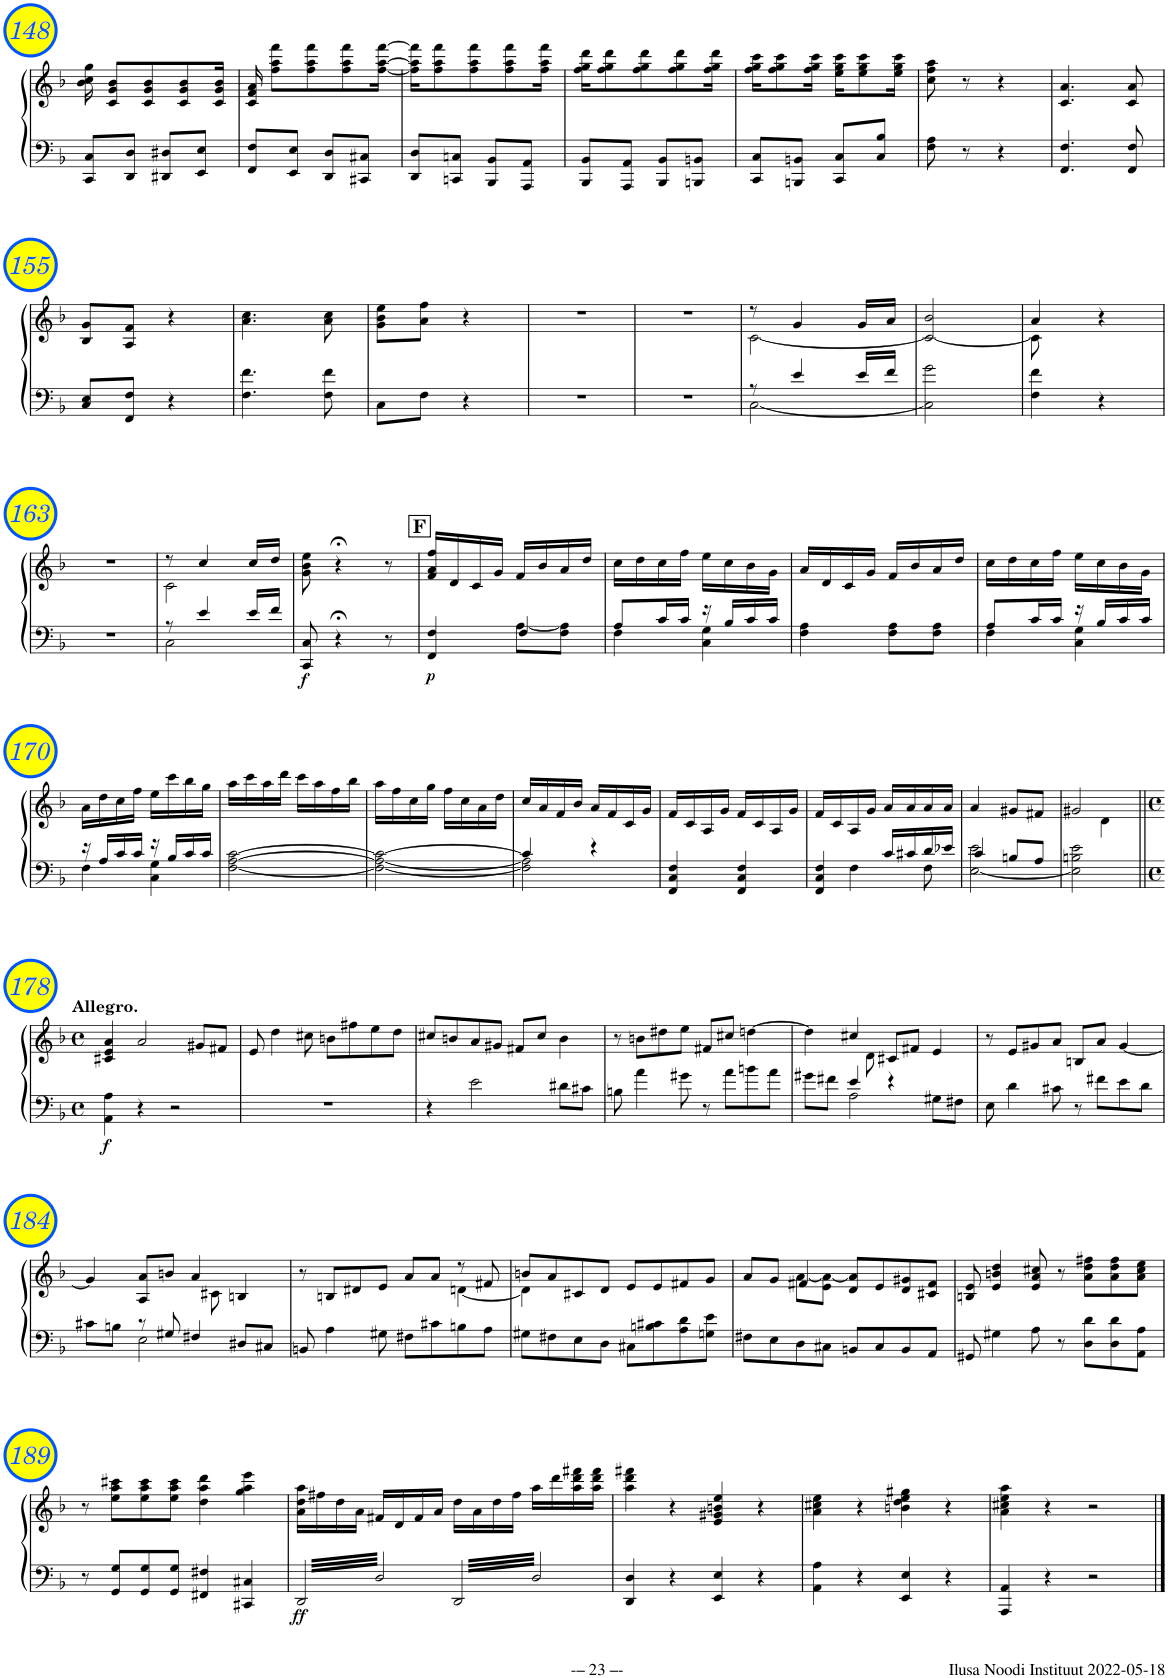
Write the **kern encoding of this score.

**kern	**kern	**dynam
*part1	*part1	*part1
*staff2	*staff1	*staff1/2
*I"Piano	*	*
*I'Pno	*	*
!!LO:PB:g=z
*clefF4	*clefF4	*
*k[b-]	*k[b-]	*
*M2/4	*M2/4	*
=148	=148	=148
8CC/ 8C/L	16b-\ 16cc\ 16gg\	.
.	8c/ 8g/ 8b-/L	.
8DD/ 8D/J	.	.
.	8c/ 8g/ 8b-/	.
8DD#X/ 8D#X/L	.	.
.	8c/ 8g/ 8b-/	.
8EE/ 8E/J	.	.
.	16c/ 16g/ 16b-/Jk	.
=149	=149	=149
8FF/ 8F/L	16c/ 16f/ 16a/	.
.	8ff\ 8aa\ 8fff\L	.
8EE/ 8E/J	.	.
.	8ff\ 8aa\ 8fff\	.
8DD/ 8D/L	.	.
.	8ff\ 8aa\ 8fff\	.
8CC#X/ 8C#X/J	.	.
.	[16ff\ [16aa\ [16fff\Jk	.
=150	=150	=150
8DD/ 8D/L	16ff\] 16aa\] 16fff\]KL	.
.	8ff\ 8aa\ 8fff\	.
8CCn/ 8Cn/J	.	.
.	8ff\ 8aa\ 8fff\	.
8BBB-/ 8BB-/L	.	.
.	8ff\ 8aa\ 8fff\	.
8AAA/ 8AA/J	.	.
.	16ff\ 16aa\ 16fff\Jk	.
=151	=151	=151
8BBB-/ 8BB-/L	16ff\ 16gg\ 16ddd\KL	.
.	8ff\ 8gg\ 8ddd\	.
8AAA/ 8AA/J	.	.
.	8ff\ 8gg\ 8ddd\	.
8BBB-/ 8BB-/L	.	.
.	8ff\ 8gg\ 8ddd\	.
8BBBn/ 8BBn/J	.	.
.	16ff\ 16gg\ 16ddd\Jk	.
=152	=152	=152
8CC/ 8C/L	16ff\ 16gg\ 16ccc\KL	.
.	8ff\ 8gg\ 8ccc\	.
8BBBn/ 8BBn/J	.	.
.	16ff\ 16gg\ 16ccc\Jk	.
8CC/ 8C/L	16ee\ 16gg\ 16ccc\KL	.
.	8ee\ 8gg\ 8ccc\	.
8C/ 8B-/J	.	.
.	16ee\ 16gg\ 16ccc\Jk	.
=153	=153	=153
8F\ 8A\	8cc\ 8ff\ 8aa\	.
8r	8r	.
4r	4r	.
=154	=154	=154
4.FF/ 4.F/	4.c/ 4.a/	.
8FF/ 8F/	8c/ 8a/	.
!!LO:LB:g=z
=155	=155	=155
8C/ 8E/L	8B-/ 8g/L	.
8FF/ 8F/J	8A/ 8f/J	.
4r	4r	.
=156	=156	=156
4.F\ 4.f\	4.a\ 4.cc\	.
8F\ 8f\	8a\ 8cc\	.
=157	=157	=157
8C\L	8g\ 8b-\ 8ee\L	.
8F\J	8a\ 8ff\J	.
4r	4r	.
=158	=158	=158
2r	2r	.
=159	=159	=159
2r	2r	.
=160	=160	=160
*^	*^	*
8r	[2C\	8r	[2c\	.
4e/	.	4g/	.	.
16e/LL	.	16g/LL	.	.
16f/JJ	.	16a/JJ	.	.
*v	*v	*	*	*
*	*v	*v	*
=161	=161	=161
2C\] 2g\	2c/_ 2b-/	.
=162	=162	=162
*	*^	*
4F\ 4f\	4a/	8c\]	.
.	.	4.ryy	.
4r	4r	.	.
*	*v	*v	*
!!LO:LB:g=z
=163	=163	=163
2r	2r	.
=164	=164	=164
*^	*^	*
8r	2C\	8r	2c\	.
4e/	.	4cc/	.	.
16e/LL	.	16cc/LL	.	.
16f/JJ	.	16dd/JJ	.	.
*v	*v	*	*	*
*	*v	*v	*
=165	=165	=165
!	!	!LO:DY:b=2
8CC/ 8C/	8g\ 8b-\ 8ee\	f
4r;<	4r;<	.
8r	8r	.
!!LO:REH:place=s1:a:B:cj:fs=14:t=F
=166	=166	=166
*^	*	*
!	!	!	!LO:DY:b=2
4FF/ 4F/	4ryy	16f/ 16a/ 16ff/LL	p
.	.	16d/	.
.	.	16c/	.
.	.	16g/JJ	.
4F/	[8A\L	16f/LL	.
.	.	16b-/	.
.	8F\ 8A\]J	16a/	.
.	.	16dd/JJ	.
=167	=167	=167	=167
8A/L	4F\	16cc\LL	.
.	.	16dd\	.
16c/L	.	16cc\	.
16c/JJ	.	16ff\JJ	.
16r	4C\ 4G\	16ee\LL	.
16B-/LL	.	16cc\	.
16c/	.	16b-\	.
16c/JJ	.	16g\JJ	.
*v	*v	*	*
=168	=168	=168
4F\ 4A\	16a/LL	.
.	16d/	.
.	16c/	.
.	16g/JJ	.
8F\ 8A\L	16f/LL	.
.	16b-/	.
8F\ 8A\J	16a/	.
.	16dd/JJ	.
=169	=169	=169
*^	*	*
8A/L	4F\	16cc\LL	.
.	.	16dd\	.
16c/L	.	16cc\	.
16c/JJ	.	16ff\JJ	.
16r	4C\ 4G\	16ee\LL	.
16B-/LL	.	16cc\	.
16c/	.	16b-\	.
16c/JJ	.	16g\JJ	.
!!LO:LB:g=z
=170	=170	=170	=170
16r	4F\	16a\LL	.
16A/LL	.	16dd\	.
16c/	.	16cc\	.
16c/JJ	.	16ff\JJ	.
16r	4C\ 4G\	16ee\LL	.
16B-/LL	.	16ccc\	.
16c/	.	16bb-\	.
16c/JJ	.	16gg\JJ	.
*v	*v	*	*
=171	=171	=171
[2F\ [2A\ [2c\	16aa\LL	.
.	16ccc\	.
.	16aa\	.
.	16ddd\JJ	.
.	16ccc\LL	.
.	16aa\	.
.	16ff\	.
.	16bb-\JJ	.
=172	=172	=172
2F\_ 2A\_ 2c\_	16aa\LL	.
.	16ff\	.
.	16cc\	.
.	16gg\JJ	.
.	16ff\LL	.
.	16cc\	.
.	16a\	.
.	16dd\JJ	.
=173	=173	=173
*^	*	*
4c/]	2F\] 2A\]	16cc/LL	.
.	.	16a/	.
.	.	16f/	.
.	.	16b-/JJ	.
4r	.	16a/LL	.
.	.	16f/	.
.	.	16c/	.
.	.	16g/JJ	.
*v	*v	*	*
=174	=174	=174
4FF/ 4C/ 4F/	16f/LL	.
.	16c/	.
.	16A/	.
.	16g/JJ	.
4FF/ 4C/ 4F/	16f/LL	.
.	16c/	.
.	16A/	.
.	16g/JJ	.
=175	=175	=175
*^	*	*
4FF/ 4C/ 4F/	8ryy	16f/LL	.
.	.	16c/	.
.	4F\	16A/	.
.	.	16g/JJ	.
16c/LL	.	16a/LL	.
16c#X/	.	16a/	.
16d/	8F\	16a/	.
16e-X/JJ	.	16a/JJ	.
=176	=176	=176	=176
4c/	[2E\ 2e\	4a/	.
8Bn/L	.	8g#X/L	.
8A/J	.	8f#X/J	.
*v	*v	*	*
=177	=177	=177
*	*^	*
2E\] 2Bn\ 2e\	2g#X/	4ryy	.
.	.	4d\	.
*	*v	*v	*
!!LO:LB:g=z
=178||	=178||	=178||
*M4/4	*M4/4	*
*met(c)	*met(c)	*
*	*^	*
!	!LO:TX:a:B:t=Allegro.	!	!
!	!	!	!LO:DY:b=2
*	*v	*v	*
4AA\ 4A\	4c#X/ 4e/ 4a/	f
4r	2a/	.
2r	.	.
.	8g#X/L	.
.	8f#X/J	.
=179	=179	=179
1r	8e/	.
.	4dd\	.
.	8cc#X\	.
.	8bn\L	.
.	8ff#X\	.
.	8ee\	.
.	8dd\J	.
=180	=180	=180
4r	8cc#X/L	.
.	8bn/	.
2e\	8a/	.
.	8g#X/J	.
.	8f#X/L	.
.	8cc#/J	.
8d#X\L	4b\	.
8c#X\J	.	.
=181	=181	=181
8Bn\	8r	.
4a\	8bn\L	.
.	8dd#X\	.
8g#X\	8ee\J	.
8r	8f#X/L	.
8a\L	8cc#X/J	.
8bn\	[4ddn\	.
8a\J	.	.
=182	=182	=182
*^	*^	*
8g#X\L	4ryy	4dd\]	4.ryy	.
8f#X\J	.	.	.	.
4e/	2A\	4cc#X/	.	.
.	.	.	8d\	.
4r	.	8c#X/L	2ryy	.
.	.	8f#X/J	.	.
8G#X\L	4ryy	4e/	.	.
8F#X\J	.	.	.	.
*v	*v	*	*	*
*	*v	*v	*
=183	=183	=183
8E\	8r	.
4d\	8e/L	.
.	8g#X/	.
8c#X\	8a/J	.
8r	8Bn/L	.
8f#X\L	8a/J	.
8e\	[4g#/	.
8d\J	.	.
!!LO:LB:g=z
=184	=184	=184
*^	*^	*
8c#X\L	4ryy	4g#/]	8ryy	.
*	*	*v	*v	*
8Bn\J	.	.	.
8r	2E\	8A/ 8a/L	.
8G#X/	.	8bn/J	.
4F#X/	.	4a/	.
*	*	*^	*
.	.	.	8c#X\	.
8D#X/L	4ryy	4Bn/	4ryy	.
8C#X/J	.	.	.	.
*v	*v	*	*	*
=185	=185	=185	=185
8BBn/	8r	2.ryy	.
4A\	8Bn/L	.	.
.	8d#X/	.	.
8G#X\	8e/J	.	.
8F#X\L	8a/L	.	.
8c#X\	8a/J	.	.
8Bn\	8r	[4dn\	.
8A\J	8f#X/	.	.
=186	=186	=186	=186
8G#X\L	8bn/L	4d\]	.
8F#X\	8a/	.	.
8E\	8c#X/	2.ryy	.
8D\J	8d/J	.	.
8C#X\L	8e/L	.	.
8Bn\ 8c#X\	8e/	.	.
8A\ 8d\	8f#X/	.	.
8Gn\ 8e\J	8g/J	.	.
=187	=187	=187	=187
8F#X\L	8a/L	4ryy	.
8E\	8g/J	.	.
8D\	4f#X/	[8a\L	.
8C#X\J	.	8e\ 8a\_J	.
8BBn/L	8d/ 8a/]L	2ryy	.
8C#/	8e/	.	.
8BB/	8d/ 8g#X/	.	.
8AA/J	8c#X/ 8f#/J	.	.
*	*v	*v	*
=188	=188	=188
8GG#X/	8Bn/ 8e/	.
4G#X\	4e/ 4bn/ 4dd/	.
8A\	8e/ 8a/ 8cc#X/	.
8r	8r	.
8D\ 8d\L	8a\ 8dd\ 8ff#X\L	.
8D\ 8d\	8a\ 8dd\ 8ff#\	.
8AA\ 8A\J	8a\ 8cc#\ 8ee\J	.
!!LO:LB:g=z
=189	=189	=189
8r	8r	.
8GG/ 8G/L	8ee\ 8aa\ 8ccc#X\L	.
8GG/ 8G/	8ee\ 8aa\ 8ccc#\	.
8GG/ 8G/J	8ee\ 8aa\ 8ccc#\J	.
4FF#X/ 4F#X/	4dd\ 4aa\ 4ddd\	.
4CC#X/ 4C#X/	4gg\ 4aa\ 4eee\	.
=190	=190	=190
!	!	!LO:DY:b=2
6.DD/	16a\ 16dd\ 16aa\LL	ff
.	16ff#X\	.
.	16dd\	.
.	16a\JJ	.
6.D/	16f#X/LL	.
.	16d/	.
.	16f#/	.
.	16a/JJ	.
6.DD/	16dd\LL	.
.	16a\	.
.	16dd\	.
.	16ff#\JJ	.
6.D/	16aa\LL	.
.	16ddd\	.
.	16aa\ 16ddd\ 16fff#X\	.
.	16aa\ 16ddd\ 16fff#\JJ	.
=191	=191	=191
4DD/ 4D/	4aa\ 4ddd\ 4fff#X\	.
4r	4r	.
4EE/ 4E/	4e/ 4g#X/ 4bn/ 4ee/	.
4r	4r	.
=192	=192	=192
4AA\ 4A\	4a\ 4cc#X\ 4ee\	.
4r	4r	.
4EE/ 4E/	4bn\ 4dd\ 4ee\ 4gg#X\	.
4r	4r	.
=193	=193	=193
4AAA/ 4AA/	4a\ 4cc#X\ 4ee\ 4aa\	.
4r	4r	.
2r	2r	.
==	==	==
*-	*-	*-
